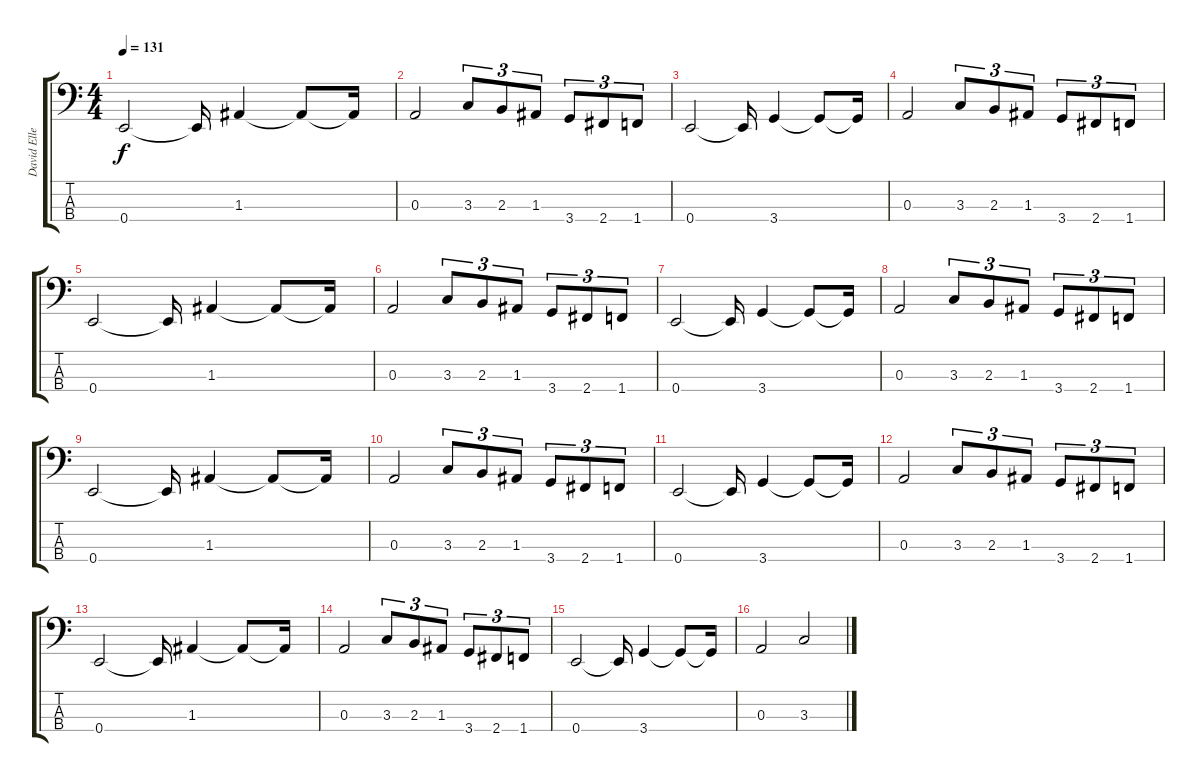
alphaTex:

\track ("David Ellefson" "David Elle") {instrument electricbasspick}
\staff {score tabs}
\tuning (G2 D2 A1 E1) {hide}
\ts (4 4)
\tempo 131
\clef f4
\ks c
0.4.2{dy f} 0.4{t}.16 1.3.4 1.3{t}.8 1.3{t}.16 |
0.3.2 3.3.8{tu (3 2)} 2.3.8{tu (3 2)} 1.3.8{tu (3 2)} 3.4.8{tu (3 2)} 2.4.8{tu (3 2)} 1.4.8{tu (3 2)} |
0.4.2 0.4{t}.16 3.4.4 3.4{t}.8 3.4{t}.16 |
0.3.2 3.3.8{tu (3 2)} 2.3.8{tu (3 2)} 1.3.8{tu (3 2)} 3.4.8{tu (3 2)} 2.4.8{tu (3 2)} 1.4.8{tu (3 2)} |
0.4.2 0.4{t}.16 1.3.4 1.3{t}.8 1.3{t}.16 |
0.3.2 3.3.8{tu (3 2)} 2.3.8{tu (3 2)} 1.3.8{tu (3 2)} 3.4.8{tu (3 2)} 2.4.8{tu (3 2)} 1.4.8{tu (3 2)} |
0.4.2 0.4{t}.16 3.4.4 3.4{t}.8 3.4{t}.16 |
0.3.2 3.3.8{tu (3 2)} 2.3.8{tu (3 2)} 1.3.8{tu (3 2)} 3.4.8{tu (3 2)} 2.4.8{tu (3 2)} 1.4.8{tu (3 2)} |
0.4.2 0.4{t}.16 1.3.4 1.3{t}.8 1.3{t}.16 |
0.3.2 3.3.8{tu (3 2)} 2.3.8{tu (3 2)} 1.3.8{tu (3 2)} 3.4.8{tu (3 2)} 2.4.8{tu (3 2)} 1.4.8{tu (3 2)} |
0.4.2 0.4{t}.16 3.4.4 3.4{t}.8 3.4{t}.16 |
0.3.2 3.3.8{tu (3 2)} 2.3.8{tu (3 2)} 1.3.8{tu (3 2)} 3.4.8{tu (3 2)} 2.4.8{tu (3 2)} 1.4.8{tu (3 2)} |
0.4.2 0.4{t}.16 1.3.4 1.3{t}.8 1.3{t}.16 |
0.3.2 3.3.8{tu (3 2)} 2.3.8{tu (3 2)} 1.3.8{tu (3 2)} 3.4.8{tu (3 2)} 2.4.8{tu (3 2)} 1.4.8{tu (3 2)} |
0.4.2 0.4{t}.16 3.4.4 3.4{t}.8 3.4{t}.16 |
0.3.2 3.3.2
